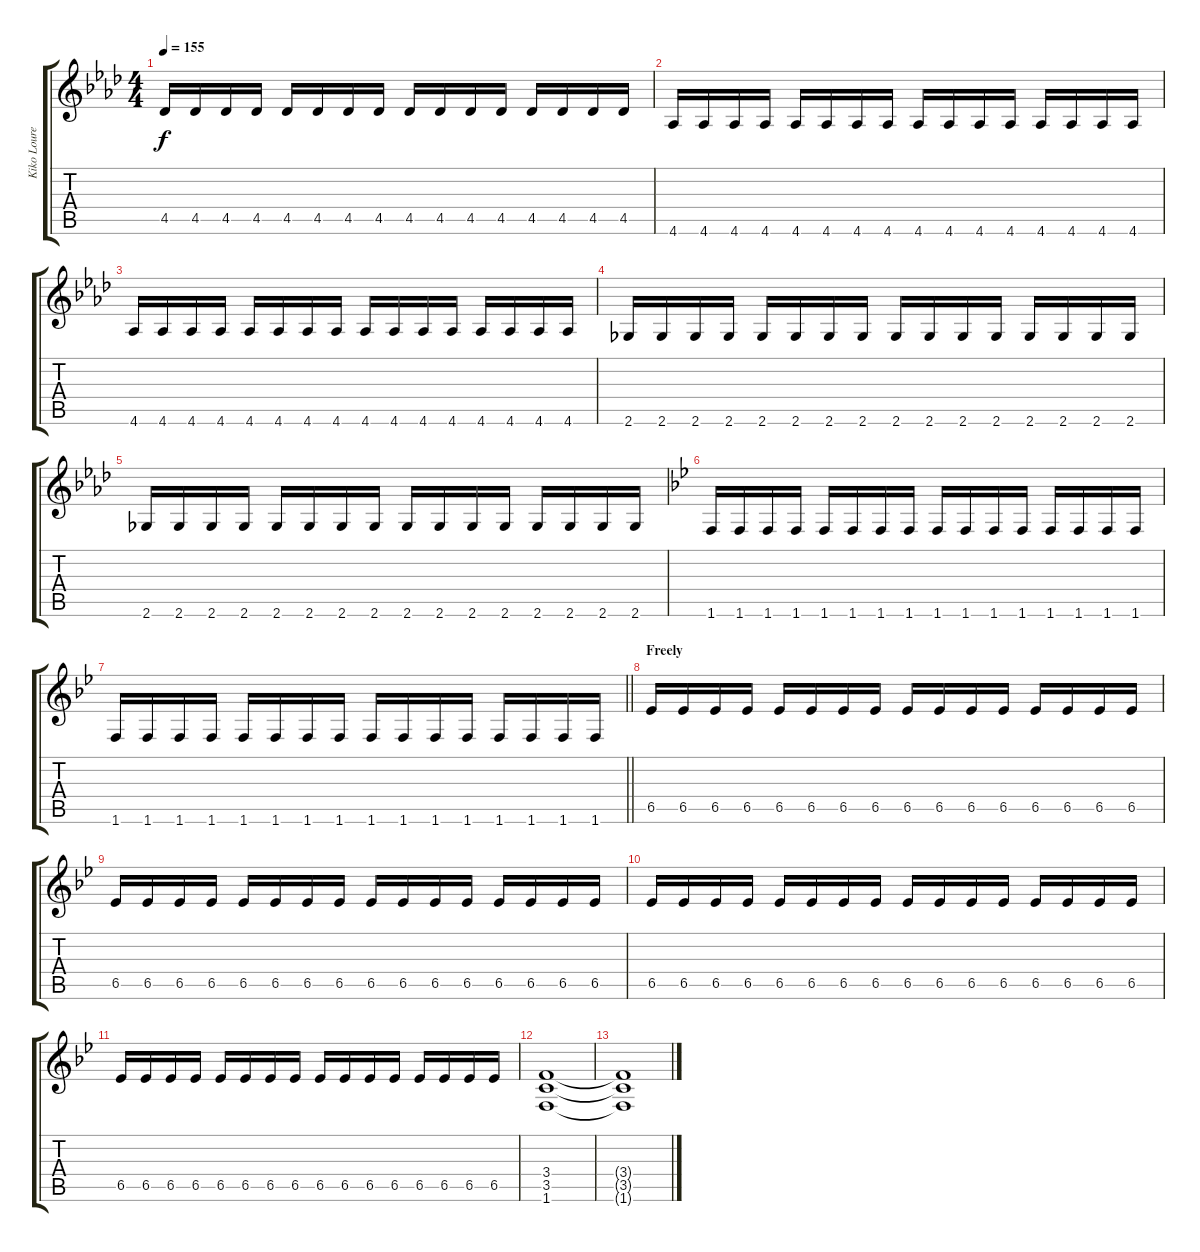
\track ("Kiko Loureiro/Rafael Bittencourt" "Kiko Loure") {instrument overdrivenguitar}
\staff {score tabs}
\tuning (E4 B3 G3 D3 A2 E2) {hide}
\ts (4 4)
\tempo 155
\clef g2
\ks ab
4.5.16{dy f} 4.5.16 4.5.16 4.5.16 4.5.16 4.5.16 4.5.16 4.5.16 4.5.16 4.5.16 4.5.16 4.5.16 4.5.16 4.5.16 4.5.16 4.5.16 |
4.6.16 4.6.16 4.6.16 4.6.16 4.6.16 4.6.16 4.6.16 4.6.16 4.6.16 4.6.16 4.6.16 4.6.16 4.6.16 4.6.16 4.6.16 4.6.16 |
4.6.16 4.6.16 4.6.16 4.6.16 4.6.16 4.6.16 4.6.16 4.6.16 4.6.16 4.6.16 4.6.16 4.6.16 4.6.16 4.6.16 4.6.16 4.6.16 |
2.6.16 2.6.16 2.6.16 2.6.16 2.6.16 2.6.16 2.6.16 2.6.16 2.6.16 2.6.16 2.6.16 2.6.16 2.6.16 2.6.16 2.6.16 2.6.16 |
2.6.16 2.6.16 2.6.16 2.6.16 2.6.16 2.6.16 2.6.16 2.6.16 2.6.16 2.6.16 2.6.16 2.6.16 2.6.16 2.6.16 2.6.16 2.6.16 |
\ks bb
1.6.16 1.6.16 1.6.16 1.6.16 1.6.16 1.6.16 1.6.16 1.6.16 1.6.16 1.6.16 1.6.16 1.6.16 1.6.16 1.6.16 1.6.16 1.6.16 |
\barLineRight lightlight
1.6.16 1.6.16 1.6.16 1.6.16 1.6.16 1.6.16 1.6.16 1.6.16 1.6.16 1.6.16 1.6.16 1.6.16 1.6.16 1.6.16 1.6.16 1.6.16 |
\section ("" "Freely")
6.5.16 6.5.16 6.5.16 6.5.16 6.5.16 6.5.16 6.5.16 6.5.16 6.5.16 6.5.16 6.5.16 6.5.16 6.5.16 6.5.16 6.5.16 6.5.16 |
6.5.16 6.5.16 6.5.16 6.5.16 6.5.16 6.5.16 6.5.16 6.5.16 6.5.16 6.5.16 6.5.16 6.5.16 6.5.16 6.5.16 6.5.16 6.5.16 |
6.5.16 6.5.16 6.5.16 6.5.16 6.5.16 6.5.16 6.5.16 6.5.16 6.5.16 6.5.16 6.5.16 6.5.16 6.5.16 6.5.16 6.5.16 6.5.16 |
6.5.16 6.5.16 6.5.16 6.5.16 6.5.16 6.5.16 6.5.16 6.5.16 6.5.16 6.5.16 6.5.16 6.5.16 6.5.16 6.5.16 6.5.16 6.5.16 |
(3.4 3.5 1.6).1 |
(3.4{t} 3.5{t} 1.6{t}).1
